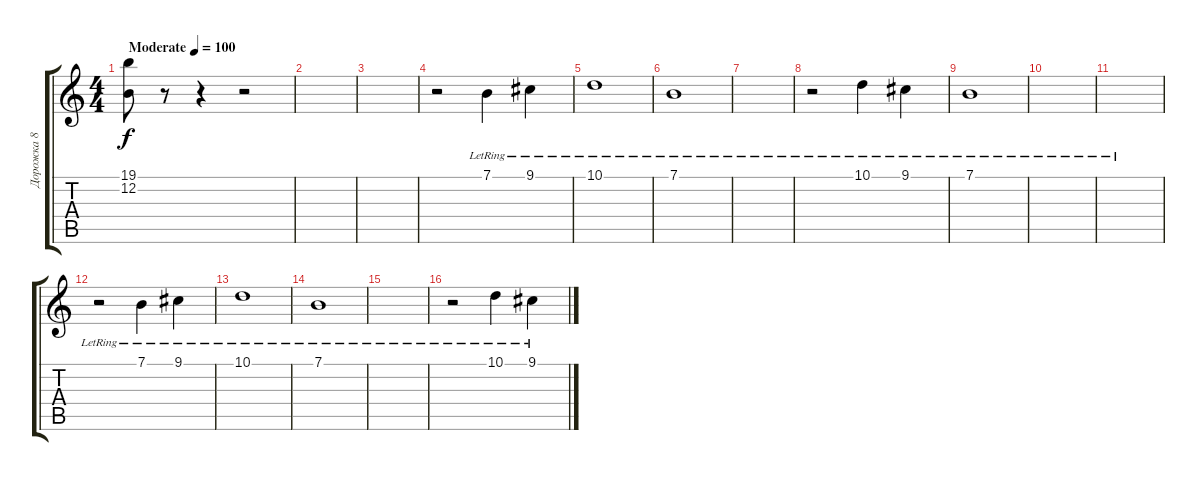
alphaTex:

\track ("Дорожка 8" "Дорожка 8") {instrument orchestrahit}
\staff {score tabs}
\tuning (E4 B3 G3 D3 A2 E2) {hide}
\ts (4 4)
\tempo (100 "Moderate")
\clef g2
\ks c
(19.1 12.2).8{dy f instrument orchestrahit} r.8 r.4 r.2 |
|
|
r.2 7.1{lr}.4 9.1{lr}.4 |
10.1{lr}.1 |
7.1{lr}.1 |
|
r.2 10.1{lr}.4 9.1{lr}.4 |
7.1{lr}.1 |
|
|
r.2 7.1{lr}.4 9.1{lr}.4 |
10.1{lr}.1 |
7.1{lr}.1 |
|
r.2 10.1{lr}.4 9.1{lr}.4
